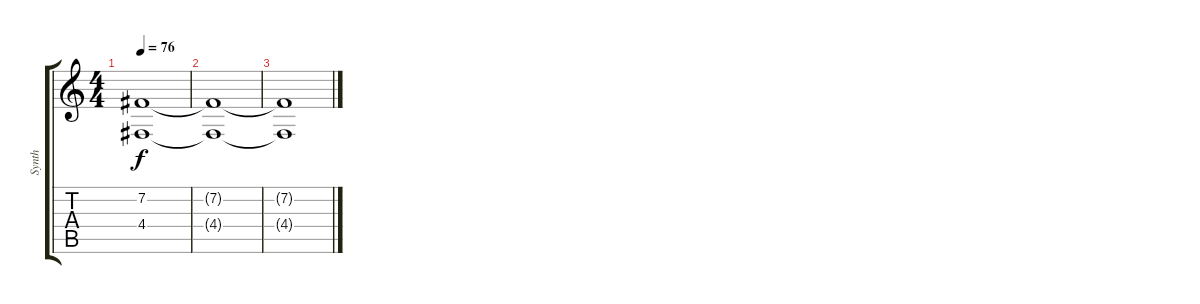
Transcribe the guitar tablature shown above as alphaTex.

\track ("Synth" "Synth") {instrument pad2warm}
\staff {score tabs}
\tuning (E4 B3 G3 D3 A2 E2) {hide}
\ts (4 4)
\tempo 76
\clef g2
\ks c
(7.2{t} 4.4{t}).1{dy f} |
(7.2{t} 4.4{t}).1 |
(7.2{t} 4.4{t}).1
